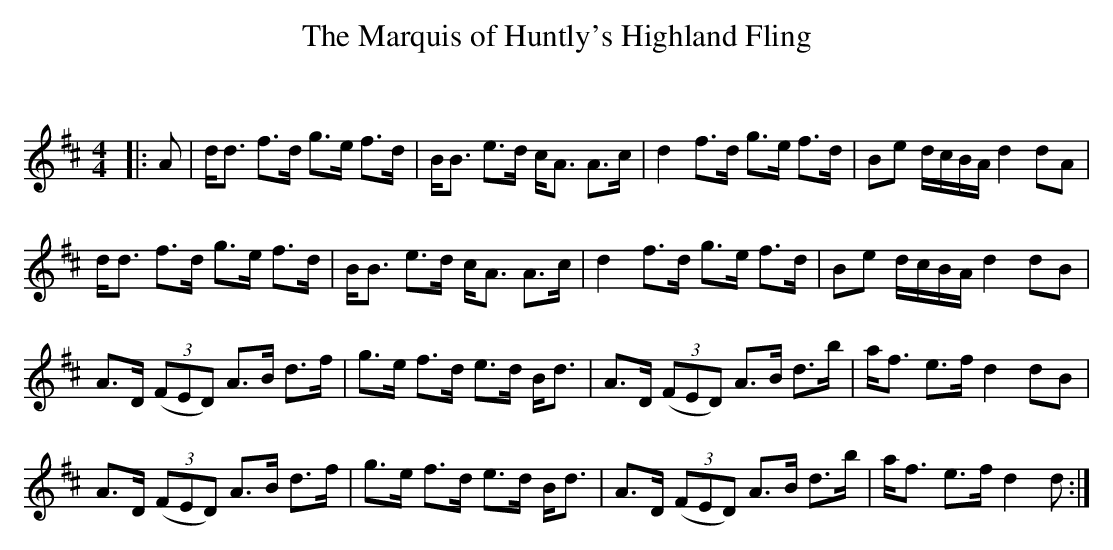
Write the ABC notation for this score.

X:1
T: The Marquis of Huntly's Highland Fling
C:
Q: 128
K:D
M:4/4
L:1/16
|:A2|dd3 f3d g3e f3d|BB3 e3d cA3 A3c|d4 f3d g3e f3d|B2e2 dcBA d4 d2A2|
dd3 f3d g3e f3d|BB3 e3d cA3 A3c|d4 f3d g3e f3d|B2e2 dcBA d4 d2B2|
A3D ((3F2E2D2) A3B d3f|g3e f3d e3d Bd3|A3D ((3F2E2D2) A3B d3b|af3 e3f d4 d2B2|
A3D ((3F2E2D2) A3B d3f|g3e f3d e3d Bd3|A3D ((3F2E2D2) A3B d3b|af3 e3f d4 d2:|
